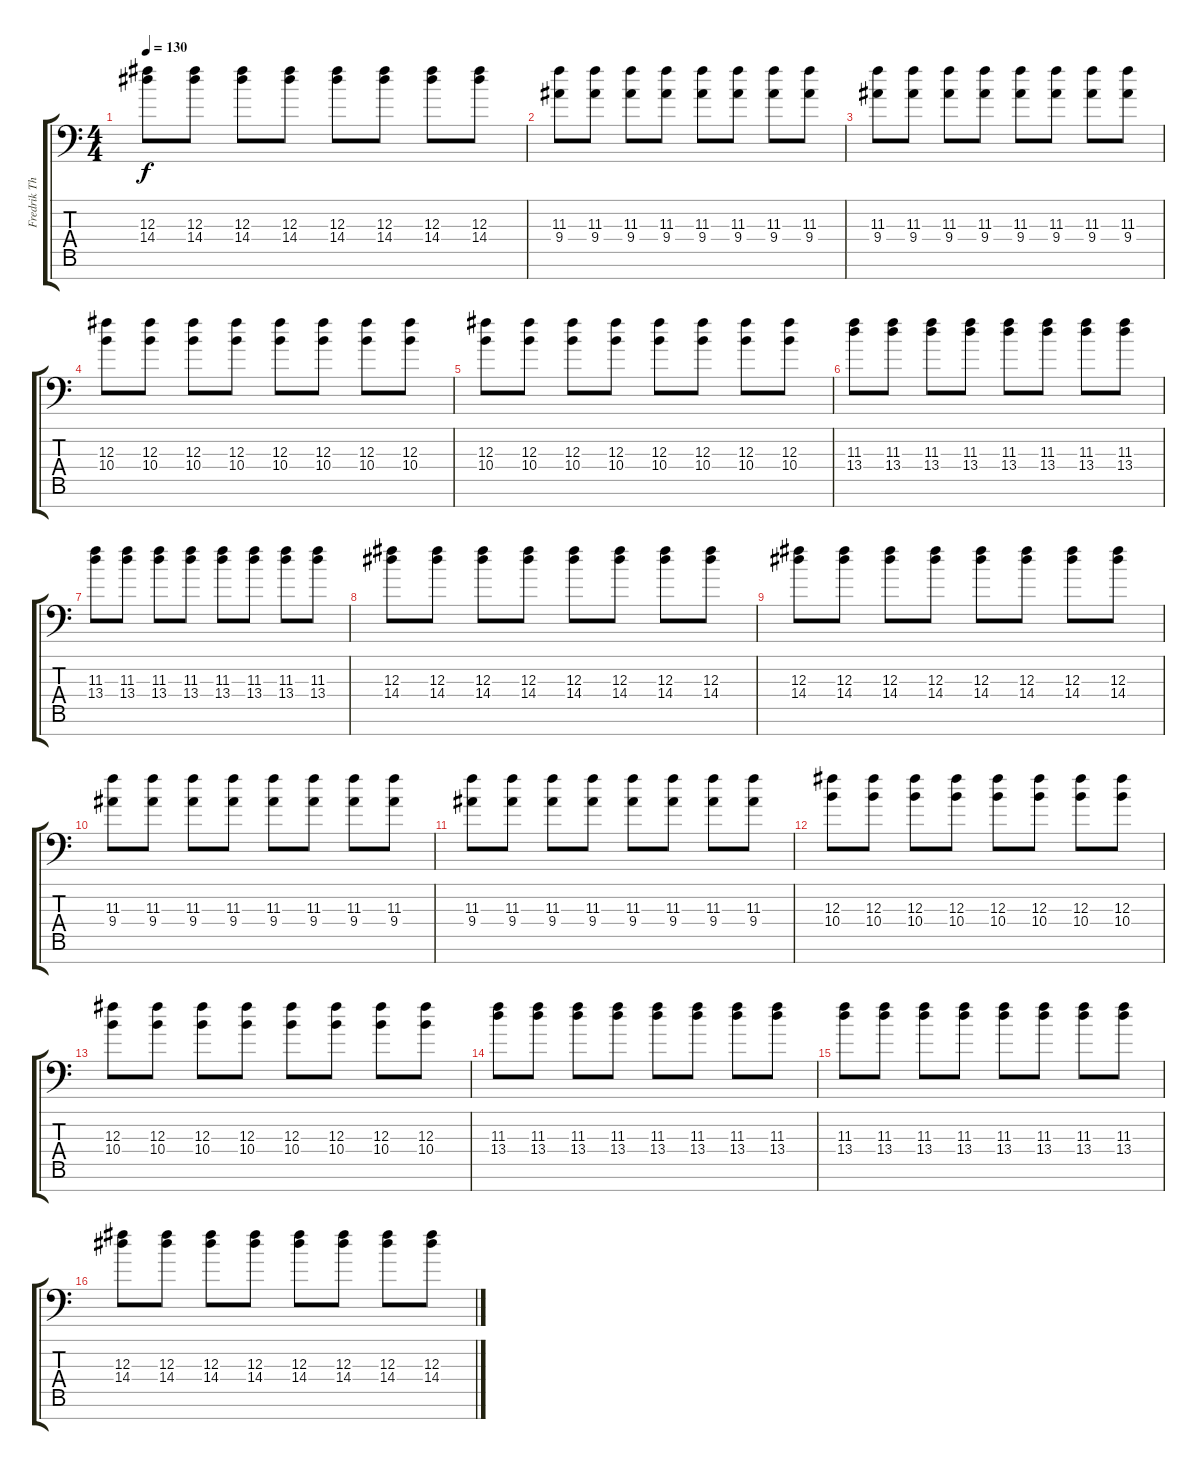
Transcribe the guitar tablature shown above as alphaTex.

\track ("Fredrik Thordendal High Strings" "Fredrik Th") {instrument distortionguitar}
\staff {score tabs}
\tuning (Eb4 Bb3 Gb3 Db3 Ab2 Eb2 Bb1) {hide}
\ts (4 4)
\tempo 130
\clef f4
\ks c
(12.3 14.4).8{dy f} (12.3 14.4).8 (12.3 14.4).8 (12.3 14.4).8 (12.3 14.4).8 (12.3 14.4).8 (12.3 14.4).8 (12.3 14.4).8 |
(11.3 9.4).8 (11.3 9.4).8 (11.3 9.4).8 (11.3 9.4).8 (11.3 9.4).8 (11.3 9.4).8 (11.3 9.4).8 (11.3 9.4).8 |
(11.3 9.4).8 (11.3 9.4).8 (11.3 9.4).8 (11.3 9.4).8 (11.3 9.4).8 (11.3 9.4).8 (11.3 9.4).8 (11.3 9.4).8 |
(12.3 10.4).8 (12.3 10.4).8 (12.3 10.4).8 (12.3 10.4).8 (12.3 10.4).8 (12.3 10.4).8 (12.3 10.4).8 (12.3 10.4).8 |
(12.3 10.4).8 (12.3 10.4).8 (12.3 10.4).8 (12.3 10.4).8 (12.3 10.4).8 (12.3 10.4).8 (12.3 10.4).8 (12.3 10.4).8 |
(11.3 13.4).8 (11.3 13.4).8 (11.3 13.4).8 (11.3 13.4).8 (11.3 13.4).8 (11.3 13.4).8 (11.3 13.4).8 (11.3 13.4).8 |
(11.3 13.4).8 (11.3 13.4).8 (11.3 13.4).8 (11.3 13.4).8 (11.3 13.4).8 (11.3 13.4).8 (11.3 13.4).8 (11.3 13.4).8 |
(12.3 14.4).8 (12.3 14.4).8 (12.3 14.4).8 (12.3 14.4).8 (12.3 14.4).8 (12.3 14.4).8 (12.3 14.4).8 (12.3 14.4).8 |
(12.3 14.4).8 (12.3 14.4).8 (12.3 14.4).8 (12.3 14.4).8 (12.3 14.4).8 (12.3 14.4).8 (12.3 14.4).8 (12.3 14.4).8 |
(11.3 9.4).8 (11.3 9.4).8 (11.3 9.4).8 (11.3 9.4).8 (11.3 9.4).8 (11.3 9.4).8 (11.3 9.4).8 (11.3 9.4).8 |
(11.3 9.4).8 (11.3 9.4).8 (11.3 9.4).8 (11.3 9.4).8 (11.3 9.4).8 (11.3 9.4).8 (11.3 9.4).8 (11.3 9.4).8 |
(12.3 10.4).8 (12.3 10.4).8 (12.3 10.4).8 (12.3 10.4).8 (12.3 10.4).8 (12.3 10.4).8 (12.3 10.4).8 (12.3 10.4).8 |
(12.3 10.4).8 (12.3 10.4).8 (12.3 10.4).8 (12.3 10.4).8 (12.3 10.4).8 (12.3 10.4).8 (12.3 10.4).8 (12.3 10.4).8 |
(11.3 13.4).8 (11.3 13.4).8 (11.3 13.4).8 (11.3 13.4).8 (11.3 13.4).8 (11.3 13.4).8 (11.3 13.4).8 (11.3 13.4).8 |
(11.3 13.4).8 (11.3 13.4).8 (11.3 13.4).8 (11.3 13.4).8 (11.3 13.4).8 (11.3 13.4).8 (11.3 13.4).8 (11.3 13.4).8 |
(12.3 14.4).8 (12.3 14.4).8 (12.3 14.4).8 (12.3 14.4).8 (12.3 14.4).8 (12.3 14.4).8 (12.3 14.4).8 (12.3 14.4).8
